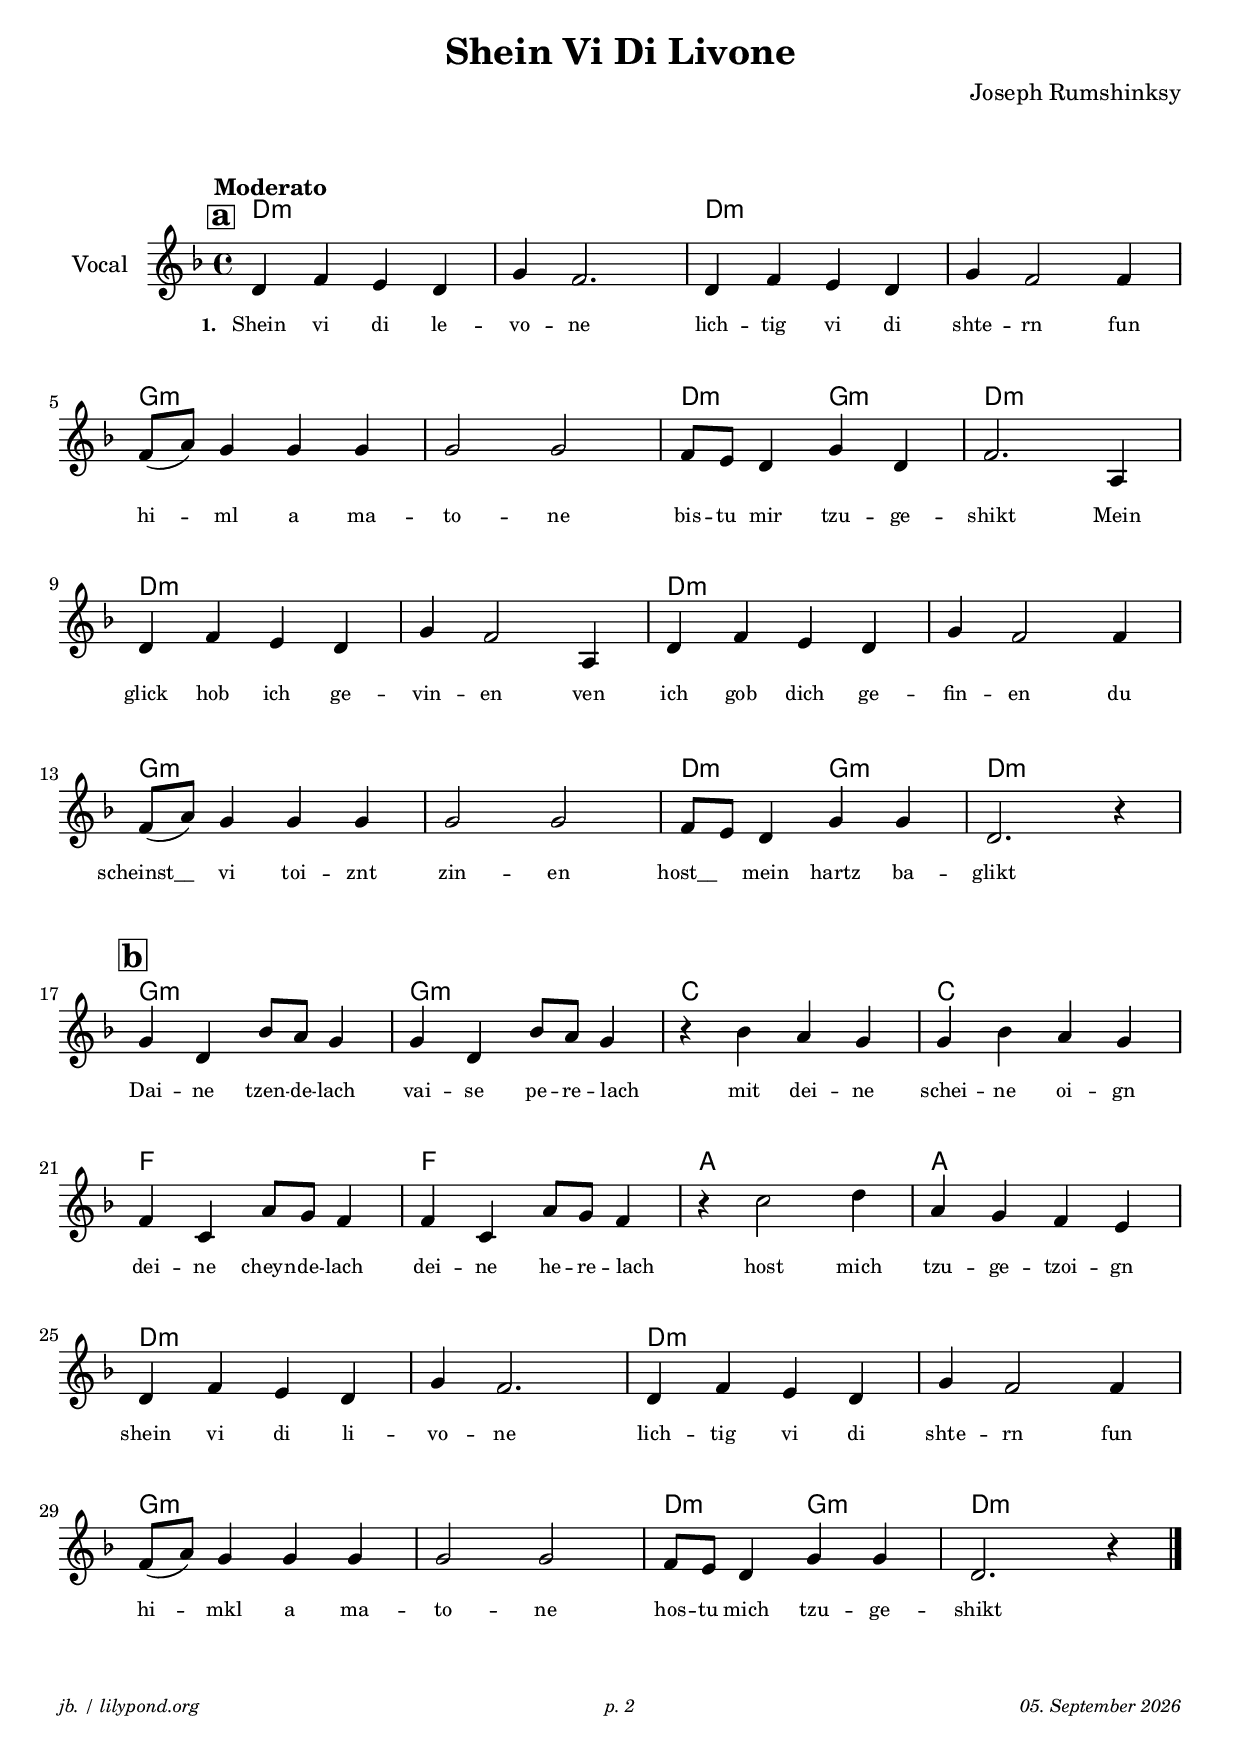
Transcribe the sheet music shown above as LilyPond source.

\version "2.20.0"

\include "../_common/footers.ily"
\footer_common_with_pagenum 

\paper {
  system-system-spacing.padding = #5.2
  #(set-paper-size "a4")
    first-page-number = #2

}
\header {
  title = "Shein Vi Di Livone"
  composer = "Joseph Rumshinksy"
  arranger = " "
}

\markup \vspace #1 % space between header and score

global = {
  \key d \minor
  \time 4/4
}

melodie = {
  \mark \markup \bold {\fontsize #+1 \pad-around #0.5 {\box a} }
   d4 f e d g f2. d4 f e d g f2 f4 \break 
   f8 (a) g4 g g g2 g f8 e d4 g d f2. a,4 \break
   d4 f e d g f2 a,4 d f e d g f2 f4 \break
   f8 (a) g4 g g g2 g f8 e d4 g g d2. r4 \break
   \mark \markup \bold {\fontsize #+1 \pad-around #0.5 {\box b} }
   g d bes8 a g4 g d bes8 a g4  r4 bes a g g bes a g \break
   f c a8 g f4 f c a8 g f4 r4 c'2 d'4 a g f e \break
   d f e d g f2. d4 f e d g f2 f4 \break
   f8 (a) g4 g g g2 g f8 e d4 g g d2. r4 \bar "|."
  }

 
akkorde = \chordmode { 
    d1:m s1 d1:m s1 g1:m s1 d2:m g2:m d1:m  
    d1:m s1 d1:m s1 g1:m s1 d2:m g2:m d1:m 
    g1:m g1:m c1 c1 f1 f1 a1 a1
    d1:m s1 d1:m s1 g1:m s1 d2:m g2:m d1:m
    }

% lyrics

stanza_one = \lyricmode 
{ 
  \set fontSize = #-2
  \set stanza = "1. "
  Shein4 vi di le -- vo -- ne2. lich4 -- tig vi di shte -- rn2 fun4 
  hi4 -- ml a ma -- to2 -- ne bis8 -- tu mir4 tzu -- ge -- shikt2. Mein4 
  glick hob ich ge -- vin -- en2 ven4 ich gob dich ge -- fin -- en2 du4 
  "scheinst__" vi toi -- znt zin2 -- en "host__"4 mein hartz ba -- glikt1 
  Dai4 -- ne tzen8 -- de -- lach4 vai -- se pe8 -- re -- lach4 " " mit4 dei -- ne schei -- ne oi -- gn
  dei -- ne cheyn8 -- de -- lach4 dei -- ne he8 -- re -- lach4 " " host2 mich4 tzu -- ge -- tzoi -- gn 
  shein vi di li -- vo -- ne2. lich4 -- tig vi di shte -- rn2 fun4
   hi4 -- mkl a4 ma -- to2 -- ne hos8 -- tu mich4 tzu -- ge -- shikt2.
  
}



\score {
<<
  \new ChordNames \with { 
    \override ChordName.font-size = #+1
  }
  \akkorde

  \new Staff \with {
    midiInstrument = "acoustic guitar (nylon)"
    instrumentName = "Vocal"
  } 
  { 
    \clef "treble" 
    \tempo "Moderato"
    \transpose c c'
    {
    \global
    \melodie
    }
  
  }
% textstrophen
  \new Lyrics \with {    
    \override VerticalAxisGroup.nonstaff-relatedstaff-spacing.padding = #2  %spacer before textlines
  }
  {
    \stanza_one
  }



>>



  \layout {
  }
  \midi {
    \tempo 4=150
  }
}
